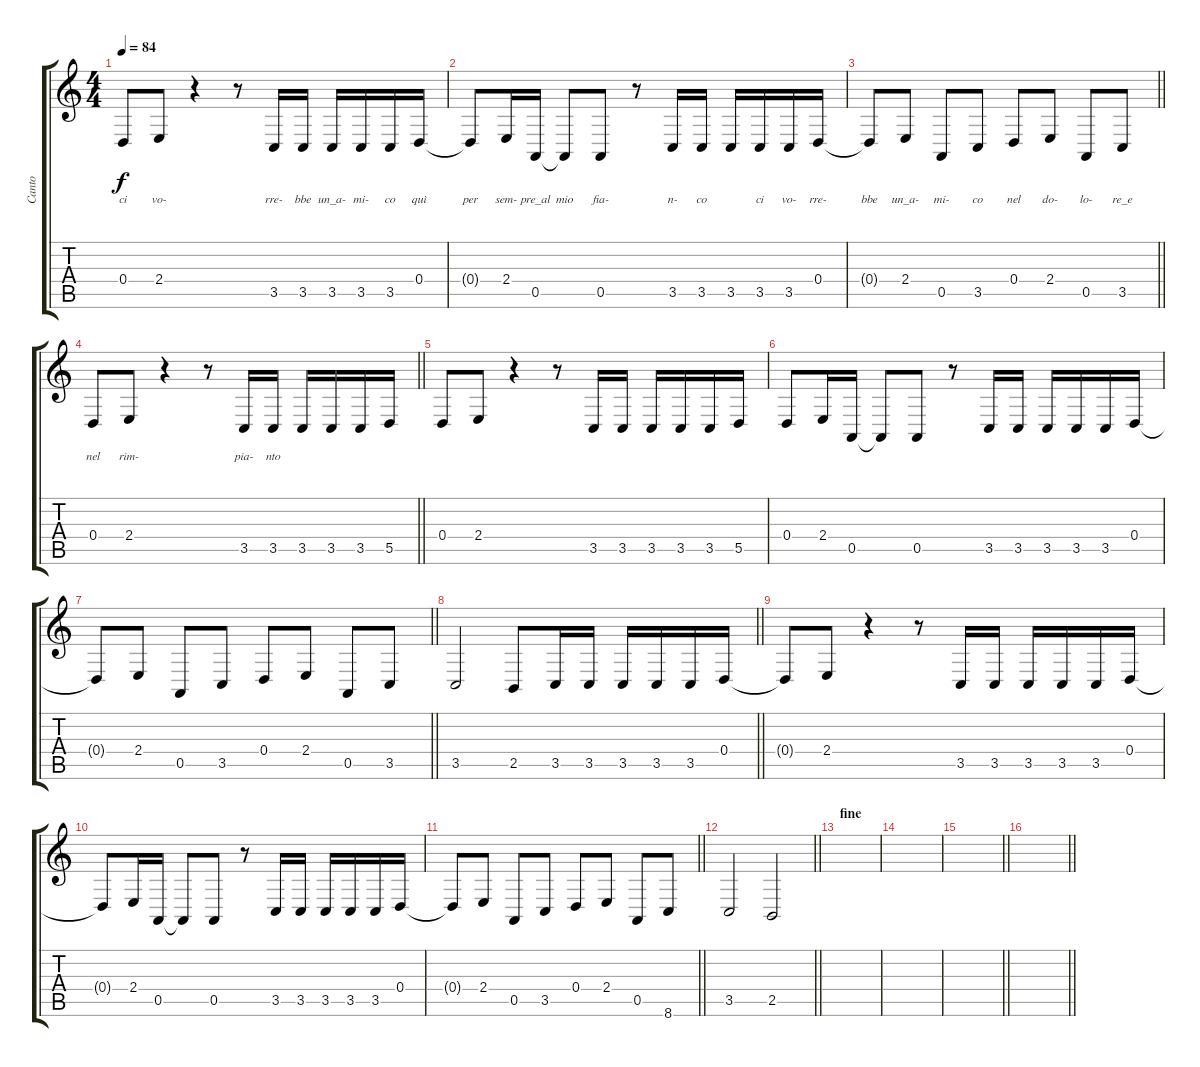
\track ("Canto" "Canto") {instrument lead2sawtooth}
\staff {score tabs}
\tuning (E4 B3 G3 D3 A2 E2) {hide}
\ts (4 4)
\tempo 84
\clef g2
\ks c
0.4{t}.8{lyrics (0 "ci") lyrics (1 "") lyrics (2 "") lyrics (3 "") lyrics (4 "") dy f} 2.4.8{lyrics (0 "vo-") lyrics (1 "") lyrics (2 "") lyrics (3 "") lyrics (4 "")} r.4 r.8 3.5.16{lyrics (0 "rre-") lyrics (1 "") lyrics (2 "") lyrics (3 "") lyrics (4 "")} 3.5.16{lyrics (0 "bbe") lyrics (1 "") lyrics (2 "") lyrics (3 "") lyrics (4 "")} 3.5.16{lyrics (0 "un_a-") lyrics (1 "") lyrics (2 "") lyrics (3 "") lyrics (4 "")} 3.5.16{lyrics (0 "mi-") lyrics (1 "") lyrics (2 "") lyrics (3 "") lyrics (4 "")} 3.5.16{lyrics (0 "co") lyrics (1 "") lyrics (2 "") lyrics (3 "") lyrics (4 "")} 0.4.16{lyrics (0 "quì") lyrics (1 "") lyrics (2 "") lyrics (3 "") lyrics (4 "")} |
0.4{t}.8{lyrics (0 "per") lyrics (1 "") lyrics (2 "") lyrics (3 "") lyrics (4 "")} 2.4.16{lyrics (0 "sem-") lyrics (1 "") lyrics (2 "") lyrics (3 "") lyrics (4 "")} 0.5.16{lyrics (0 "pre_al") lyrics (1 "") lyrics (2 "") lyrics (3 "") lyrics (4 "")} 0.5{t}.8{lyrics (0 "mio") lyrics (1 "") lyrics (2 "") lyrics (3 "") lyrics (4 "")} 0.5.8{lyrics (0 "fia-") lyrics (1 "") lyrics (2 "") lyrics (3 "") lyrics (4 "")} r.8 3.5.16{lyrics (0 "n-") lyrics (1 "") lyrics (2 "") lyrics (3 "") lyrics (4 "")} 3.5.16{lyrics (0 "co") lyrics (1 "") lyrics (2 "") lyrics (3 "") lyrics (4 "")} 3.5.16{lyrics (0 "") lyrics (1 "") lyrics (2 "") lyrics (3 "") lyrics (4 "")} 3.5.16{lyrics (0 "ci") lyrics (1 "") lyrics (2 "") lyrics (3 "") lyrics (4 "")} 3.5.16{lyrics (0 "vo-") lyrics (1 "") lyrics (2 "") lyrics (3 "") lyrics (4 "")} 0.4.16{lyrics (0 "rre-") lyrics (1 "") lyrics (2 "") lyrics (3 "") lyrics (4 "")} |
\barLineRight lightlight
0.4{t}.8{lyrics (0 "bbe") lyrics (1 "") lyrics (2 "") lyrics (3 "") lyrics (4 "")} 2.4.8{lyrics (0 "un_a-") lyrics (1 "") lyrics (2 "") lyrics (3 "") lyrics (4 "")} 0.5.8{lyrics (0 "mi-") lyrics (1 "") lyrics (2 "") lyrics (3 "") lyrics (4 "")} 3.5.8{lyrics (0 "co") lyrics (1 "") lyrics (2 "") lyrics (3 "") lyrics (4 "")} 0.4.8{lyrics (0 "nel") lyrics (1 "") lyrics (2 "") lyrics (3 "") lyrics (4 "")} 2.4.8{lyrics (0 "do-") lyrics (1 "") lyrics (2 "") lyrics (3 "") lyrics (4 "")} 0.5.8{lyrics (0 "lo-") lyrics (1 "") lyrics (2 "") lyrics (3 "") lyrics (4 "")} 3.5.8{lyrics (0 "re_e") lyrics (1 "") lyrics (2 "") lyrics (3 "") lyrics (4 "")} |
\barLineRight lightlight
0.4.8{lyrics (0 "nel") lyrics (1 "") lyrics (2 "") lyrics (3 "") lyrics (4 "")} 2.4.8{lyrics (0 "rim-") lyrics (1 "") lyrics (2 "") lyrics (3 "") lyrics (4 "")} r.4 r.8 3.5.16{lyrics (0 "pia-") lyrics (1 "") lyrics (2 "") lyrics (3 "") lyrics (4 "")} 3.5.16{lyrics (0 "nto") lyrics (1 "") lyrics (2 "") lyrics (3 "") lyrics (4 "")} 3.5.16 3.5.16 3.5.16 5.5.16 |
0.4.8 2.4.8 r.4 r.8 3.5.16 3.5.16 3.5.16 3.5.16 3.5.16 5.5.16 |
0.4.8 2.4.16 0.5.16 0.5{t}.8 0.5.8 r.8 3.5.16 3.5.16 3.5.16 3.5.16 3.5.16 0.4.16 |
\barLineRight lightlight
0.4{t}.8 2.4.8 0.5.8 3.5.8 0.4.8 2.4.8 0.5.8 3.5.8 |
\barLineRight lightlight
3.5.2 2.5.8 3.5.16 3.5.16 3.5.16 3.5.16 3.5.16 0.4.16 |
0.4{t}.8 2.4.8 r.4 r.8 3.5.16 3.5.16 3.5.16 3.5.16 3.5.16 0.4.16 |
0.4{t}.8 2.4.16 0.5.16 0.5{t}.8 0.5.8 r.8 3.5.16 3.5.16 3.5.16 3.5.16 3.5.16 0.4.16 |
\barLineRight lightlight
0.4{t}.8 2.4.8 0.5.8 3.5.8 0.4.8 2.4.8 0.5.8 8.6.8 |
\barLineRight lightlight
3.5.2 2.5.2 |
\section ("" "fine")
|
|
\barLineRight lightlight
|
\barLineRight lightlight
